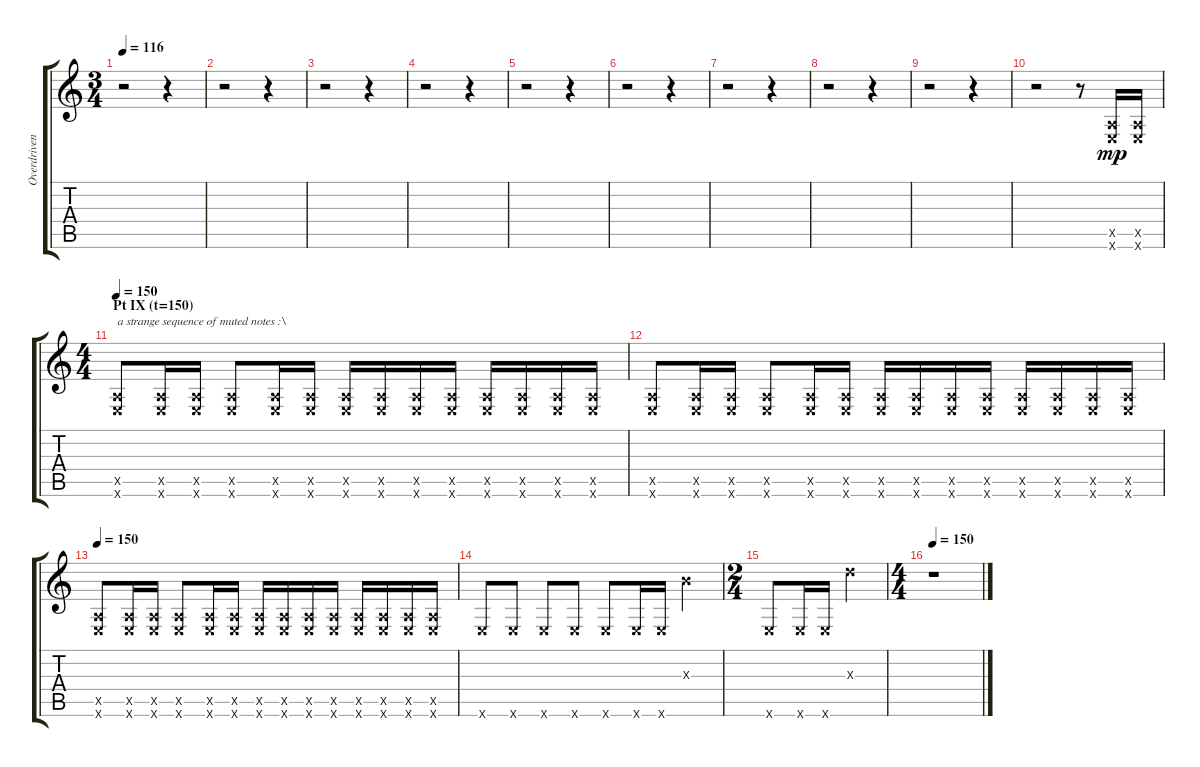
\track ("Overdriven Guitar II" "Overdriven") {instrument overdrivenguitar}
\staff {score tabs}
\tuning (E4 B3 G3 D3 A2 E2) {hide}
\ts (3 4)
\tempo 116
\clef g2
\ks c
r.2{dy f} r.4 |
r.2 r.4 |
r.2 r.4 |
r.2 r.4 |
r.2 r.4 |
r.2 r.4 |
r.2 r.4 |
r.2 r.4 |
r.2 r.4 |
r.2 r.8 (0.5{x} 0.6{x}).16{dy mp instrument overdrivenguitar} (0.5{x} 0.6{x}).16 |
\ts (4 4)
\section ("" "Pt IX (t=150)")
\tempo 150
(0.5{x} 0.6{x}).8{txt "a strange sequence of muted notes :\\"} (0.5{x} 0.6{x}).16 (0.5{x} 0.6{x}).16 (0.5{x} 0.6{x}).8 (0.5{x} 0.6{x}).16 (0.5{x} 0.6{x}).16 (0.5{x} 0.6{x}).16 (0.5{x} 0.6{x}).16 (0.5{x} 0.6{x}).16 (0.5{x} 0.6{x}).16 (0.5{x} 0.6{x}).16 (0.5{x} 0.6{x}).16 (0.5{x} 0.6{x}).16 (0.5{x} 0.6{x}).16 |
(0.5{x} 0.6{x}).8 (0.5{x} 0.6{x}).16 (0.5{x} 0.6{x}).16 (0.5{x} 0.6{x}).8 (0.5{x} 0.6{x}).16 (0.5{x} 0.6{x}).16 (0.5{x} 0.6{x}).16 (0.5{x} 0.6{x}).16 (0.5{x} 0.6{x}).16 (0.5{x} 0.6{x}).16 (0.5{x} 0.6{x}).16 (0.5{x} 0.6{x}).16 (0.5{x} 0.6{x}).16 (0.5{x} 0.6{x}).16 |
\tempo 150
(0.5{x} 0.6{x}).8 (0.5{x} 0.6{x}).16 (0.5{x} 0.6{x}).16 (0.5{x} 0.6{x}).8 (0.5{x} 0.6{x}).16 (0.5{x} 0.6{x}).16 (0.5{x} 0.6{x}).16 (0.5{x} 0.6{x}).16 (0.5{x} 0.6{x}).16 (0.5{x} 0.6{x}).16 (0.5{x} 0.6{x}).16 (0.5{x} 0.6{x}).16 (0.5{x} 0.6{x}).16 (0.5{x} 0.6{x}).16 |
0.6{x}.8 0.6{x}.8 0.6{x}.8 0.6{x}.8 0.6{x}.8 0.6{x}.16 0.6{x}.16 4.3{x}.4 |
\ts (2 4)
0.6{x}.8 0.6{x}.16 0.6{x}.16 7.3{x}.4 |
\ts (4 4)
\tempo 150
r.1
